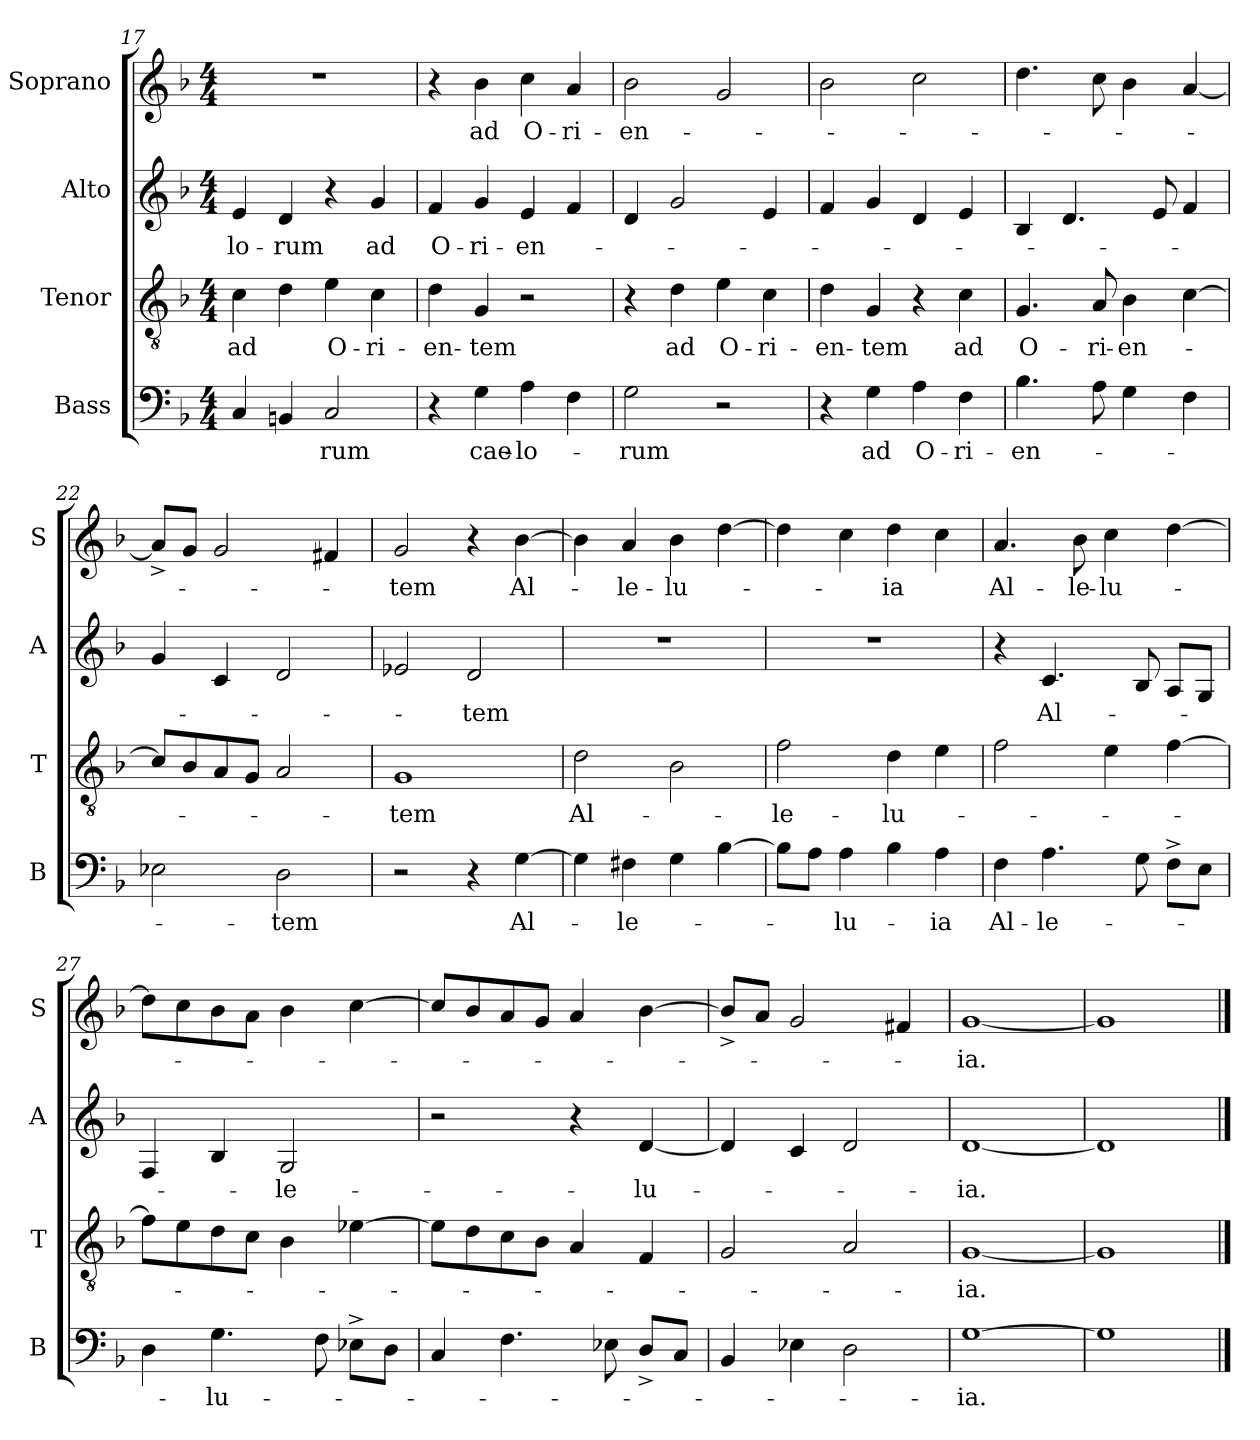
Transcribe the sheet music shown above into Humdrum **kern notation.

**kern	**text	**kern	**text	**kern	**text	**kern	**text
*part4	*part4	*part3	*part3	*part2	*part2	*part1	*part1
*staff4	*staff4	*staff3	*staff3	*staff2	*staff2	*staff1	*staff1
*I"Bass	*	*I"Tenor	*	*I"Alto	*	*I"Soprano	*
*I'B	*	*I'T	*	*I'A	*	*I'S	*
*clefF4	*	*clefGv2	*	*clefG2	*	*clefG2	*
*k[b-]	*	*k[b-]	*	*k[b-]	*	*k[b-]	*
*F:	*	*F:	*	*F:	*	*F:	*
*M4/4	*	*M4/4	*	*M4/4	*	*M4/4	*
=17	=17	=17	=17	=17	=17	=17	=17
!	!	!	!LO:LY:b	!	!LO:LY:b	!	!
4C/	.	4c\	ad	4e/	-lo-	1r	.
!	!	!	!	!	!LO:LY:b	!	!
4BBn/	.	4d\	.	4d/	-rum	.	.
!	!LO:LY:b	!	!LO:LY:b	!	!	!	!
2C/	-rum	4e\	O-	4r	.	.	.
!	!	!	!LO:LY:b	!	!LO:LY:b	!	!
.	.	4c\	-ri-	4g/	ad	.	.
=18	=18	=18	=18	=18	=18	=18	=18
!	!	!	!LO:LY:b	!	!LO:LY:b	!	!
4r	.	4d\	-en-	4f/	O-	4r	.
!	!LO:LY:b	!	!LO:LY:b	!	!LO:LY:b	!	!LO:LY:b
4G\	cae-	4G/	-tem	4g/	-ri-	4b-\	ad
!	!LO:LY:b	!	!	!	!LO:LY:b	!	!LO:LY:b
4A\	-lo-	2r	.	4e/	-en-	4cc\	O-
!	!	!	!	!	!	!	!LO:LY:b
4F\	.	.	.	4f/	.	4a/	-ri-
=19	=19	=19	=19	=19	=19	=19	=19
!	!LO:LY:b	!	!	!	!	!	!LO:LY:b
2G\	-rum	4r	.	4d/	.	2b-\	-en-
!	!	!	!LO:LY:b	!	!	!	!
.	.	4d\	ad	2g/	.	.	.
!	!	!	!LO:LY:b	!	!	!	!
2r	.	4e\	O-	.	.	2g/	.
!	!	!	!LO:LY:b	!	!	!	!
.	.	4c\	-ri-	4e/	.	.	.
=20	=20	=20	=20	=20	=20	=20	=20
!	!	!	!LO:LY:b	!	!	!	!
4r	.	4d\	-en-	4f/	.	2b-\	.
!	!LO:LY:b	!	!LO:LY:b	!	!	!	!
4G\	ad	4G/	-tem	4g/	.	.	.
!	!LO:LY:b	!	!	!	!	!	!
4A\	O-	4r	.	4d/	.	2cc\	.
!	!LO:LY:b	!	!LO:LY:b	!	!	!	!
4F\	-ri-	4c\	ad	4e/	.	.	.
!!LO:LB:g=z
=21	=21	=21	=21	=21	=21	=21	=21
!	!LO:LY:b	!	!LO:LY:b	!	!	!	!
4.B-\	-en-	4.G/	O-	4B-/	.	4.dd\	.
.	.	.	.	4.d/	.	.	.
!	!	!	!LO:LY:b	!	!	!	!
8A\	.	8A/	-ri-	.	.	8cc\	.
!	!	!	!LO:LY:b	!	!	!	!
4G\	.	4B-\	-en-	.	.	4b-\	.
.	.	.	.	8e/	.	.	.
4F\	.	[>4c\	.	4f/	.	[<4a/	.
=22	=22	=22	=22	=22	=22	=22	=22
2E-X\	.	8c/L]	.	4g/	.	8a^</L]	.
.	.	8B-/	.	.	.	8g/J	.
.	.	8A/	.	4c/	.	2g/	.
.	.	8G/J	.	.	.	.	.
!	!LO:LY:b	!	!	!	!	!	!
2D\	-tem	2A/	.	2d/	.	.	.
.	.	.	.	.	.	4f#X/	.
=23	=23	=23	=23	=23	=23	=23	=23
!	!	!	!LO:LY:b	!	!	!	!LO:LY:b
2r	.	1G	-tem	2e-X/	.	2g/	-tem
!	!	!	!	!	!LO:LY:b	!	!
4r	.	.	.	2d/	-tem	4r	.
!	!LO:LY:b	!	!	!	!	!	!LO:LY:b
[>4G\	Al-	.	.	.	.	[>4b-\	Al-
=24	=24	=24	=24	=24	=24	=24	=24
!	!	!	!LO:LY:b	!	!	!	!
4G\]	.	2d\	Al-	1r	.	4b-\]	.
!	!LO:LY:b	!	!	!	!	!	!LO:LY:b
4F#X\	-le-	.	.	.	.	4a/	-le-
!	!	!	!	!	!	!	!LO:LY:b
4G\	.	2B-\	.	.	.	4b-\	-lu-
[>4B-\	.	.	.	.	.	[>4dd\	.
=25	=25	=25	=25	=25	=25	=25	=25
!	!	!	!LO:LY:b	!	!	!	!
8B-\L]	.	2f\	-le-	1r	.	4dd\]	.
8A\J	.	.	.	.	.	.	.
!	!LO:LY:b	!	!	!	!	!	!
4A\	-lu-	.	.	.	.	4cc\	.
!	!	!	!LO:LY:b	!	!	!	!LO:LY:b
4B-\	.	4d\	-lu-	.	.	4dd\	-ia
!	!LO:LY:b	!	!	!	!	!	!
4A\	-ia	4e\	.	.	.	4cc\	.
!!LO:LB:g=z
=26	=26	=26	=26	=26	=26	=26	=26
!	!LO:LY:b	!	!	!	!	!	!LO:LY:b
4F\	Al-	2f\	.	4r	.	4.a/	Al-
!	!LO:LY:b	!	!	!	!LO:LY:b	!	!
4.A\	-le-	.	.	4.c/	Al-	.	.
!	!	!	!	!	!	!	!LO:LY:b
.	.	.	.	.	.	8b-\	-le-
!	!	!	!	!	!	!	!LO:LY:b:rj
.	.	4e\	.	.	.	4cc\	-lu-
8G\	.	.	.	8B-/	.	.	.
8F^>\L	.	[>4f\	.	8A/L	.	[>4dd\	.
8E\J	.	.	.	8G/J	.	.	.
=27	=27	=27	=27	=27	=27	=27	=27
4D\	.	8f\L]	.	4F/	.	8dd\L]	.
.	.	8e\	.	.	.	8cc\	.
!	!LO:LY:b	!	!	!	!	!	!
4.G\	-lu-	8d\	.	4B-/	.	8b-\	.
.	.	8c\J	.	.	.	8a\J	.
!	!	!	!	!	!LO:LY:b	!	!
.	.	4B-\	.	2G/	-le-	4b-\	.
8F\	.	.	.	.	.	.	.
8E-X^>\L	.	[>4e-X\	.	.	.	[>4cc\	.
8D\J	.	.	.	.	.	.	.
=28	=28	=28	=28	=28	=28	=28	=28
4C/	.	8e-\L]	.	2r	.	8cc/L]	.
.	.	8d\	.	.	.	8b-/	.
4.F\	.	8c\	.	.	.	8a/	.
.	.	8B-\J	.	.	.	8g/J	.
.	.	4A/	.	4r	.	4a/	.
8E-X\	.	.	.	.	.	.	.
!	!	!	!	!	!LO:LY:b	!	!
8D^</L	.	4F/	.	[<4d/	-lu-	[>4b-\	.
8C/J	.	.	.	.	.	.	.
=29	=29	=29	=29	=29	=29	=29	=29
4BB-/	.	2G/	.	4d/]	.	8b-^</L]	.
.	.	.	.	.	.	8a/J	.
4E-X\	.	.	.	4c/	.	2g/	.
2D\	.	2A/	.	2d/	.	.	.
.	.	.	.	.	.	4f#X/	.
=30	=30	=30	=30	=30	=30	=30	=30
!	!LO:LY:b	!	!LO:LY:b	!	!LO:LY:b	!	!LO:LY:b
[>1G	-ia.	[<1G	-ia.	[<1d	-ia.	[<1g	-ia.
=31	=31	=31	=31	=31	=31	=31	=31
1G]	.	1G]	.	1d]	.	1g]	.
==	==	==	==	==	==	==	==
*-	*-	*-	*-	*-	*-	*-	*-
